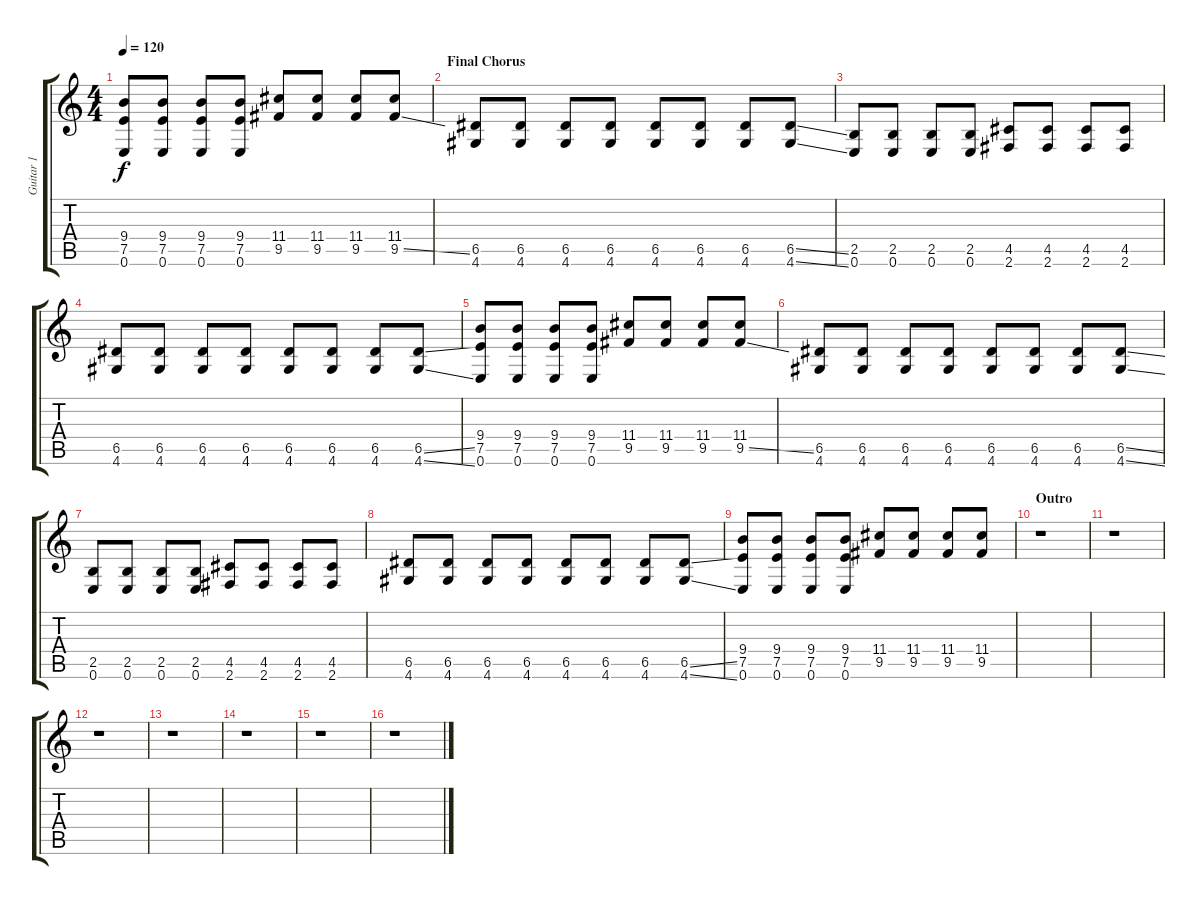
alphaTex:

\track ("Guitar 1" "Guitar 1") {instrument distortionguitar}
\staff {score tabs}
\tuning (E4 B3 G3 D3 A2 E2) {hide}
\ts (4 4)
\tempo 120
\clef g2
\ks c
(9.4 7.5 0.6).8{dy f} (9.4 7.5 0.6).8 (9.4 7.5 0.6).8 (9.4 7.5 0.6).8 (11.4 9.5).8 (11.4 9.5).8 (11.4 9.5).8 (11.4 9.5{ss}).8 |
\section ("" "Final Chorus")
(6.5 4.6).8 (6.5 4.6).8 (6.5 4.6).8 (6.5 4.6).8 (6.5 4.6).8 (6.5 4.6).8 (6.5 4.6).8 (6.5{ss} 4.6{ss}).8 |
(2.5 0.6).8 (2.5 0.6).8 (2.5 0.6).8 (2.5 0.6).8 (4.5 2.6).8 (4.5 2.6).8 (4.5 2.6).8 (4.5 2.6).8 |
(6.5 4.6).8 (6.5 4.6).8 (6.5 4.6).8 (6.5 4.6).8 (6.5 4.6).8 (6.5 4.6).8 (6.5 4.6).8 (6.5{ss} 4.6{ss}).8 |
(9.4 7.5 0.6).8 (9.4 7.5 0.6).8 (9.4 7.5 0.6).8 (9.4 7.5 0.6).8 (11.4 9.5).8 (11.4 9.5).8 (11.4 9.5).8 (11.4 9.5{ss}).8 |
(6.5 4.6).8 (6.5 4.6).8 (6.5 4.6).8 (6.5 4.6).8 (6.5 4.6).8 (6.5 4.6).8 (6.5 4.6).8 (6.5{ss} 4.6{ss}).8 |
(2.5 0.6).8 (2.5 0.6).8 (2.5 0.6).8 (2.5 0.6).8 (4.5 2.6).8 (4.5 2.6).8 (4.5 2.6).8 (4.5 2.6).8 |
(6.5 4.6).8 (6.5 4.6).8 (6.5 4.6).8 (6.5 4.6).8 (6.5 4.6).8 (6.5 4.6).8 (6.5 4.6).8 (6.5{ss} 4.6{ss}).8 |
(9.4 7.5 0.6).8 (9.4 7.5 0.6).8 (9.4 7.5 0.6).8 (9.4 7.5 0.6).8 (11.4 9.5).8 (11.4 9.5).8 (11.4 9.5).8 (11.4 9.5).8 |
\section ("" "Outro")
r.1 |
r.1 |
r.1 |
r.1 |
r.1{volume 10} |
r.1 |
r.1{volume 8}
